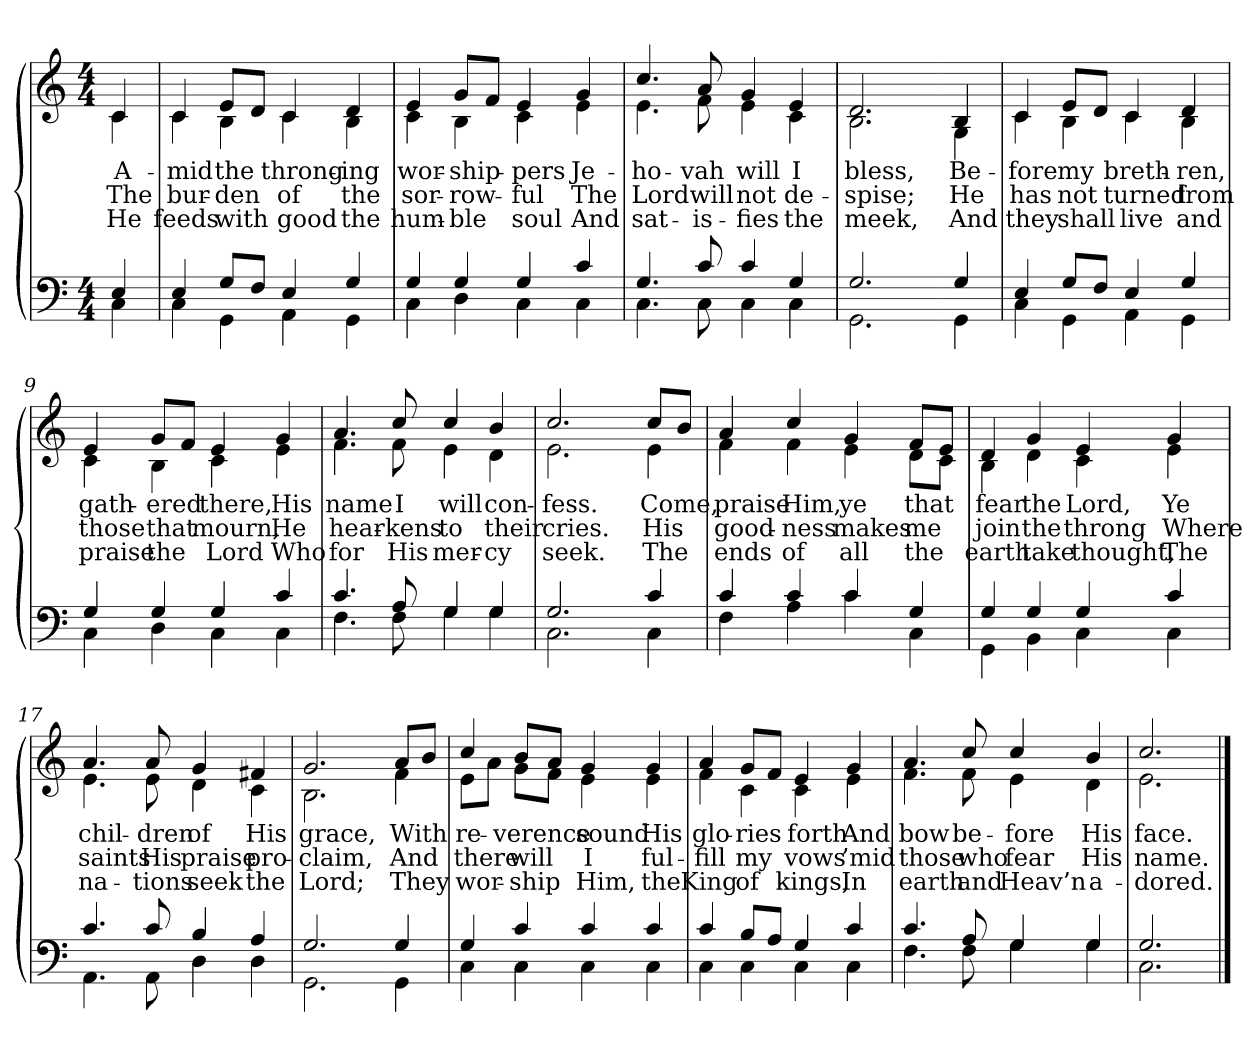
**kern	**kern	**text	**text	**text
*part2	*part1	*part1	*part1	*part1
*staff2	*staff1	*staff1	*staff1	*staff1
*clefF4	*clefG2	*	*	*
*k[]	*k[]	*	*	*
*M4/4	*M4/4	*	*	*
=1	=1	=1	=1	=1
*^	*	*	*	*
!	!	!LO:TX:b:i:t=Verse	!	!	!
!	!	!	!LO:LY:b	!LO:LY:b	!LO:LY:b
*	*	*^	*	*	*
4E/	4C\	4c/	4c\	A-	The	He
=2	=2	=2	=2	=2	=2	=2
!	!	!	!	!LO:LY:b	!LO:LY:b	!LO:LY:b
4E/	4C\	4c/	4c\	-mid	bur-	feeds
!	!	!	!	!LO:LY:b	!LO:LY:b	!LO:LY:b
8G/L	4GG\	8e/L	4B\	the	-den	with
8F/J	.	8d/J	.	.	.	.
!	!	!	!	!LO:LY:b	!LO:LY:b	!LO:LY:b
4E/	4AA\	4c/	4c\	throng-	of	good
!	!	!	!	!LO:LY:b	!LO:LY:b	!LO:LY:b
4G/	4GG\	4d/	4B\	-ing	the	the
=3	=3	=3	=3	=3	=3	=3
!	!	!	!	!LO:LY:b	!LO:LY:b	!LO:LY:b
4G/	4C\	4e/	4c\	wor-	sor-	hum-
!	!	!	!	!LO:LY:b	!LO:LY:b	!LO:LY:b
4G/	4D\	8g/L	4B\	-ship-	-row-	-ble
.	.	8f/J	.	.	.	.
!	!	!	!	!LO:LY:b	!LO:LY:b	!LO:LY:b
4G/	4C\	4e/	4c\	-pers	-ful	soul
!!LO:LB:g=z	!!
=4-	=4-	=4-	=4-	=4-	=4-	=4-
!	!	!	!	!LO:LY:b	!LO:LY:b	!LO:LY:b
4c/	4C\	4g/	4e\	Je-	The	And
=5	=5	=5	=5	=5	=5	=5
!	!	!	!	!LO:LY:b	!LO:LY:b	!LO:LY:b
4.G/	4.C\	4.cc/	4.e\	-ho-	Lord	sat-
!	!	!	!	!LO:LY:b	!LO:LY:b	!LO:LY:b
8c/	8C\	8a/	8f\	-vah	will	-is-
!	!	!	!	!LO:LY:b	!LO:LY:b	!LO:LY:b
4c/	4C\	4g/	4e\	will	not	-fies
!	!	!	!	!LO:LY:b	!LO:LY:b	!LO:LY:b
4G/	4C\	4e/	4c\	I	de-	the
=6	=6	=6	=6	=6	=6	=6
!	!	!	!	!LO:LY:b	!LO:LY:b	!LO:LY:b
2.G/	2.GG\	2.d/	2.B\	bless,	-spise;	meek,
!!LO:LB:g=z	!!
=7-	=7-	=7-	=7-	=7-	=7-	=7-
!	!	!	!	!LO:LY:b	!LO:LY:b	!LO:LY:b
4G/	4GG\	4B/	4G\	Be-	He	And
=8	=8	=8	=8	=8	=8	=8
!	!	!	!	!LO:LY:b	!LO:LY:b	!LO:LY:b
4E/	4C\	4c/	4c\	-fore	has	they
!	!	!	!	!LO:LY:b	!LO:LY:b	!LO:LY:b
8G/L	4GG\	8e/L	4B\	my	not	shall
8F/J	.	8d/J	.	.	.	.
!	!	!	!	!LO:LY:b	!LO:LY:b	!LO:LY:b
4E/	4AA\	4c/	4c\	breth-	turned	live
!	!	!	!	!LO:LY:b	!LO:LY:b	!LO:LY:b
4G/	4GG\	4d/	4B\	-ren,	from	and
=9	=9	=9	=9	=9	=9	=9
!	!	!	!	!LO:LY:b	!LO:LY:b	!LO:LY:b
4G/	4C\	4e/	4c\	gath-	those	praise
!	!	!	!	!LO:LY:b	!LO:LY:b	!LO:LY:b
4G/	4D\	8g/L	4B\	-ered	that	the
.	.	8f/J	.	.	.	.
!	!	!	!	!LO:LY:b	!LO:LY:b	!LO:LY:b
4G/	4C\	4e/	4c\	there,	mourn,	Lord
!!LO:LB:g=z	!!
=10-	=10-	=10-	=10-	=10-	=10-	=10-
!	!	!	!	!LO:LY:b	!LO:LY:b	!LO:LY:b
4c/	4C\	4g/	4e\	His	He	Who
=11	=11	=11	=11	=11	=11	=11
!	!	!	!	!LO:LY:b	!LO:LY:b	!LO:LY:b
4.c/	4.F\	4.a/	4.f\	name	hear-	for
!	!	!	!	!LO:LY:b	!LO:LY:b	!LO:LY:b
8A/	8F\	8cc/	8f\	I	-kens	His
!	!	!	!	!LO:LY:b	!LO:LY:b	!LO:LY:b
4G/	4G\	4cc/	4e\	will	to	mer-
!	!	!	!	!LO:LY:b	!LO:LY:b	!LO:LY:b
4G/	4G\	4b/	4d\	con-	their	-cy
=12	=12	=12	=12	=12	=12	=12
!	!	!	!	!LO:LY:b	!LO:LY:b	!LO:LY:b
2.G/	2.C\	2.cc/	2.e\	-fess.	cries.	seek.
!!LO:LB:g=z	!!
=13-	=13-	=13-	=13-	=13-	=13-	=13-
!	!	!	!	!LO:LY:b	!LO:LY:b	!LO:LY:b
4c/	4C\	8cc/L	4e\	Come,	His	The
.	.	8b/J	.	.	.	.
=14	=14	=14	=14	=14	=14	=14
!	!	!	!	!LO:LY:b	!LO:LY:b	!LO:LY:b
4c/	4F\	4a/	4f\	praise	good-	ends
!	!	!	!	!LO:LY:b	!LO:LY:b	!LO:LY:b
4c/	4A\	4cc/	4f\	Him,	-ness	of
!	!	!	!	!LO:LY:b	!LO:LY:b	!LO:LY:b
4c/	4c\	4g/	4e\	ye	makes	all
!	!	!	!	!LO:LY:b	!LO:LY:b	!LO:LY:b
4G/	4C\	8f/L	8d\L	that	me	the
.	.	8e/J	8c\J	.	.	.
=15	=15	=15	=15	=15	=15	=15
!	!	!	!	!LO:LY:b	!LO:LY:b	!LO:LY:b
4G/	4GG\	4d/	4B\	fear	join	earth
!	!	!	!	!LO:LY:b	!LO:LY:b	!LO:LY:b
4G/	4BB\	4g/	4d\	the	the	take
!	!	!	!	!LO:LY:b	!LO:LY:b	!LO:LY:b
4G/	4C\	4e/	4c\	Lord,	throng	thought,
!!LO:LB:g=z	!!
=16-	=16-	=16-	=16-	=16-	=16-	=16-
!	!	!	!	!LO:LY:b	!LO:LY:b	!LO:LY:b
4c/	4C\	4g/	4e\	Ye	Where	The
=17	=17	=17	=17	=17	=17	=17
!	!	!	!	!LO:LY:b	!LO:LY:b	!LO:LY:b
4.c/	4.AA\	4.a/	4.e\	chil-	saints	na-
!	!	!	!	!LO:LY:b	!LO:LY:b	!LO:LY:b
8c/	8AA\	8a/	8e\	-dren	His	-tions
!	!	!	!	!LO:LY:b	!LO:LY:b	!LO:LY:b
4B/	4D\	4g/	4d\	of	praise	seek
!	!	!	!	!LO:LY:b	!LO:LY:b	!LO:LY:b
4A/	4D\	4f#X/	4c\	His	pro-	the
=18	=18	=18	=18	=18	=18	=18
!	!	!	!	!LO:LY:b	!LO:LY:b	!LO:LY:b
2.G/	2.GG\	2.g/	2.B\	grace,	-claim,	Lord;
!!LO:LB:g=z	!!
=19-	=19-	=19-	=19-	=19-	=19-	=19-
!	!	!	!	!LO:LY:b	!LO:LY:b	!LO:LY:b
4G/	4GG\	8a/L	4f\	With	And	They
.	.	8b/J	.	.	.	.
=20	=20	=20	=20	=20	=20	=20
!	!	!	!	!LO:LY:b	!LO:LY:b	!LO:LY:b
4G/	4C\	4cc/	8e\L	re-	there	wor-
.	.	.	8a\J	.	.	.
!	!	!	!	!LO:LY:b	!LO:LY:b	!LO:LY:b
4c/	4C\	8b/L	8g\L	-verence	will	-ship
.	.	8a/J	8f\J	.	.	.
!	!	!	!	!LO:LY:b	!LO:LY:b	!LO:LY:b
4c/	4C\	4g/	4e\	sound	I	Him,
!	!	!	!	!LO:LY:b	!LO:LY:b	!LO:LY:b
4c/	4C\	4g/	4e\	His	ful-	the
=21	=21	=21	=21	=21	=21	=21
!	!	!	!	!LO:LY:b	!LO:LY:b	!LO:LY:b
4c/	4C\	4a/	4f\	glo-	-fill	King
!	!	!	!	!LO:LY:b	!LO:LY:b	!LO:LY:b
8B/L	4C\	8g/L	4c\	-ries	my	of
8A/J	.	8f/J	.	.	.	.
!	!	!	!	!LO:LY:b	!LO:LY:b	!LO:LY:b
4G/	4C\	4e/	4c\	forth	vows	kings,
!!LO:LB:g=z	!!
=22-	=22-	=22-	=22-	=22-	=22-	=22-
!	!	!	!	!LO:LY:b	!LO:LY:b	!LO:LY:b
4c/	4C\	4g/	4e\	And	’mid	In
=23	=23	=23	=23	=23	=23	=23
!	!	!	!	!LO:LY:b	!LO:LY:b	!LO:LY:b
4.c/	4.F\	4.a/	4.f\	bow	those	earth
!	!	!	!	!LO:LY:b	!LO:LY:b	!LO:LY:b
8A/	8F\	8cc/	8f\	be-	who	and
!	!	!	!	!LO:LY:b	!LO:LY:b	!LO:LY:b
4G/	4G\	4cc/	4e\	-fore	fear	Heav’n
!	!	!	!	!LO:LY:b	!LO:LY:b	!LO:LY:b
4G/	4G\	4b/	4d\	His	His	a-
=24	=24	=24	=24	=24	=24	=24
!	!	!	!	!LO:LY:b	!LO:LY:b	!LO:LY:b
2.G/	2.C\	2.cc/	2.e\	face.	name.	-dored.
*v	*v	*	*	*	*	*
*	*v	*v	*	*	*
==	==	==	==	==
*-	*-	*-	*-	*-
